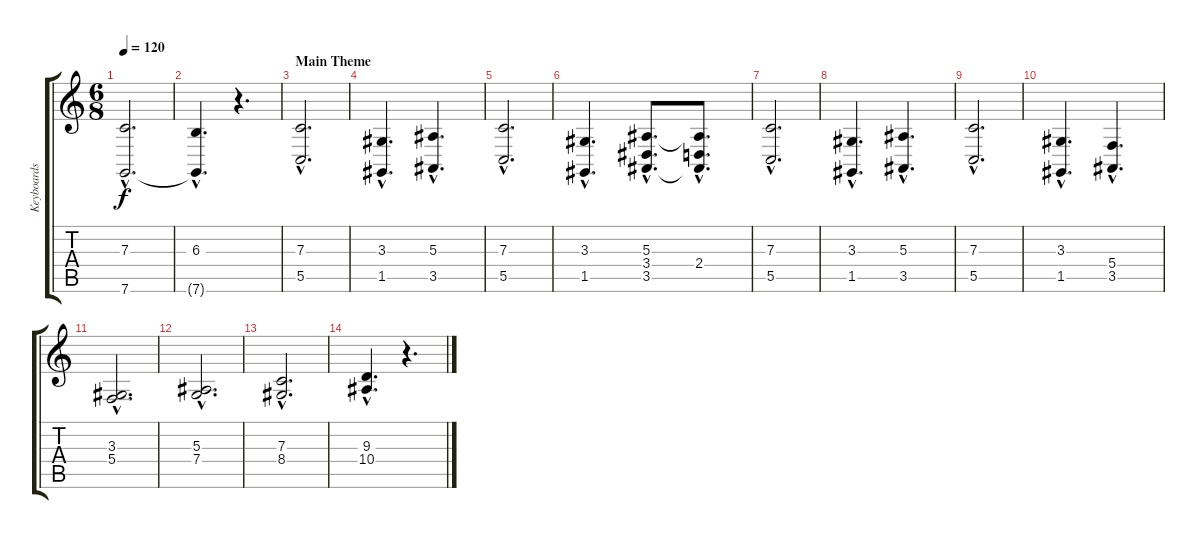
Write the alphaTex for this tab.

\track ("Keyboards" "Keyboards") {instrument stringensemble1}
\staff {score tabs}
\tuning (D4 A3 F3 C3 G2 C2) {hide}
\ts (6 8)
\tempo 120
\clef g2
\ks c
(7.3{hac t} 7.6{hac t}).2{d dy f} |
(6.3{hac} 7.6{hac t}).4{d} r.4{d} |
\section ("" "Main Theme")
(7.3{hac} 5.5{hac}).2{d volume 11} |
(3.3{hac} 1.5{hac}).4{d} (5.3{hac} 3.5{hac}).4{d} |
(7.3{hac} 5.5{hac}).2{d} |
(3.3{hac} 1.5{hac}).4{d} (5.3{hac} 3.4{hac} 3.5{hac}).8{d} (5.3{hac t} 2.4{hac} 3.5{hac t}).8{d} |
(7.3{hac} 5.5{hac}).2{d} |
(3.3{hac} 1.5{hac}).4{d} (5.3{hac} 3.5{hac}).4{d} |
(7.3{hac} 5.5{hac}).2{d} |
(3.3{hac} 1.5{hac}).4{d} (5.4{hac} 3.5{hac}).4{d} |
(3.3{hac} 5.4{hac}).2{d volume 13} |
(5.3{hac} 7.4{hac}).2{d} |
(7.3{hac} 8.4{hac}).2{d} |
(9.3{hac} 10.4{hac}).4{d} r.4{d}
